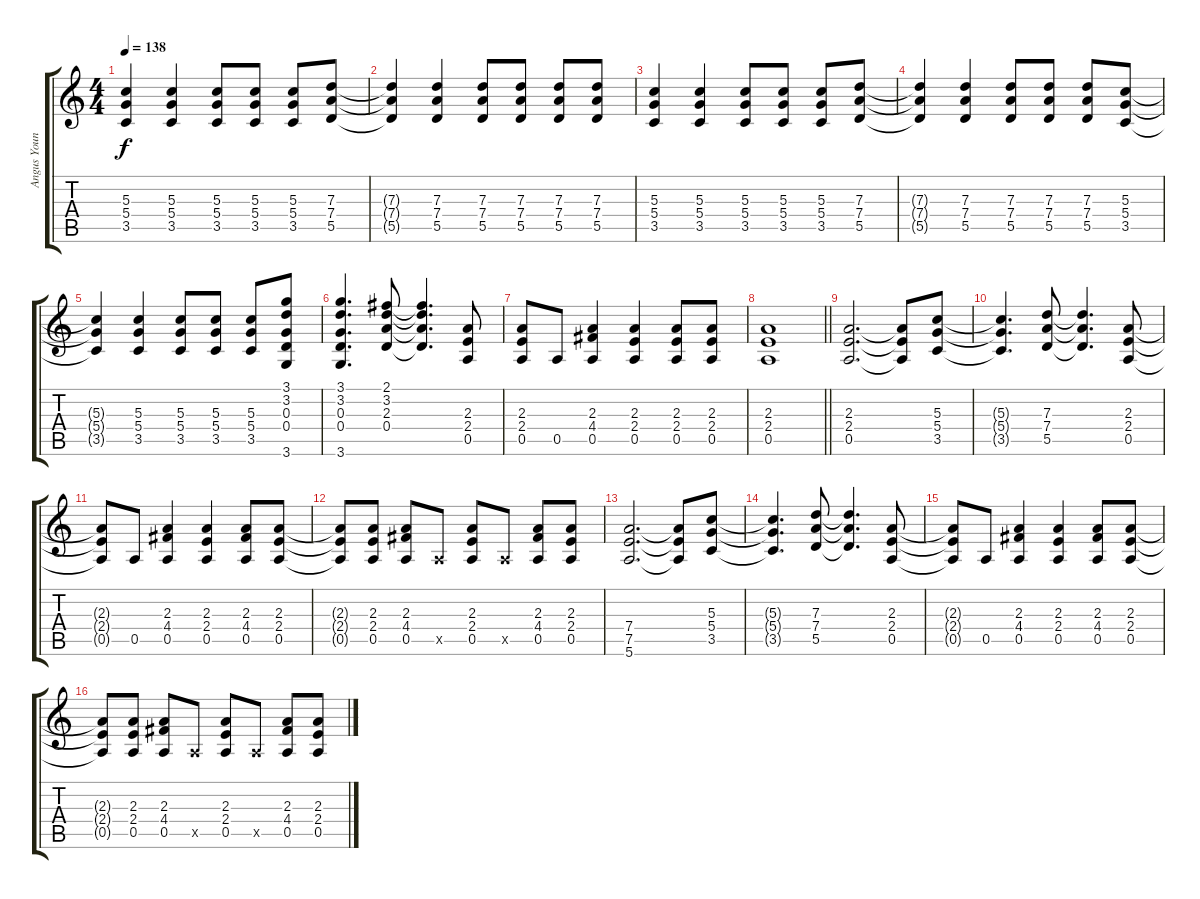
\track ("Angus Young" "Angus Youn") {instrument distortionguitar}
\staff {score tabs}
\tuning (E4 B3 G3 D3 A2 E2) {hide}
\ts (4 4)
\tempo 138
\clef g2
\ks c
(5.3 5.4 3.5).4{dy f} (5.3 5.4 3.5).4 (5.3 5.4 3.5).8 (5.3 5.4 3.5).8 (5.3 5.4 3.5).8 (7.3 7.4 5.5).8 |
(7.3{t} 7.4{t} 5.5{t}).4 (7.3 7.4 5.5).4 (7.3 7.4 5.5).8 (7.3 7.4 5.5).8 (7.3 7.4 5.5).8 (7.3 7.4 5.5).8 |
(5.3 5.4 3.5).4 (5.3 5.4 3.5).4 (5.3 5.4 3.5).8 (5.3 5.4 3.5).8 (5.3 5.4 3.5).8 (7.3 7.4 5.5).8 |
(7.3{t} 7.4{t} 5.5{t}).4 (7.3 7.4 5.5).4 (7.3 7.4 5.5).8 (7.3 7.4 5.5).8 (7.3 7.4 5.5).8 (5.3 5.4 3.5).8 |
(5.3{t} 5.4{t} 3.5{t}).4 (5.3 5.4 3.5).4 (5.3 5.4 3.5).8 (5.3 5.4 3.5).8 (5.3 5.4 3.5).8 (3.1 3.2 0.3 0.4 3.6).8 |
(3.1 3.2 0.3 0.4 3.6).4{d} (2.1 3.2 2.3 0.4).8 (2.1{t} 3.2{t} 2.3{t} 0.4{t}).4{d} (2.3 2.4 0.5).8 |
(2.3 2.4 0.5).8 0.5.8 (2.3 4.4 0.5).4 (2.3 2.4 0.5).4 (2.3 2.4 0.5).8 (2.3 2.4 0.5).8 |
\barLineRight lightlight
(2.3 2.4 0.5).1 |
(2.3 2.4 0.5).2{d} (2.3{t} 2.4{t} 0.5{t}).8 (5.3 5.4 3.5).8 |
(5.3{t} 5.4{t} 3.5{t}).4{d} (7.3 7.4 5.5).8 (7.3{t} 7.4{t} 5.5{t}).4{d} (2.3 2.4 0.5).8 |
(2.3{t} 2.4{t} 0.5{t}).8 0.5.8 (2.3 4.4 0.5).4 (2.3 2.4 0.5).4 (2.3 4.4 0.5).8 (2.3 2.4 0.5).8 |
(2.3{t} 2.4{t} 0.5{t}).8 (2.3 2.4 0.5).8 (2.3 4.4 0.5).8 0.5{x}.8 (2.3 2.4 0.5).8 0.5{x}.8 (2.3 4.4 0.5).8 (2.3 2.4 0.5).8 |
(7.4 7.5 5.6).2{d} (7.4{t} 7.5{t} 5.6{t}).8 (5.3 5.4 3.5).8 |
(5.3{t} 5.4{t} 3.5{t}).4{d} (7.3 7.4 5.5).8 (7.3{t} 7.4{t} 5.5{t}).4{d} (2.3 2.4 0.5).8 |
(2.3{t} 2.4{t} 0.5{t}).8 0.5.8 (2.3 4.4 0.5).4 (2.3 2.4 0.5).4 (2.3 4.4 0.5).8 (2.3 2.4 0.5).8 |
(2.3{t} 2.4{t} 0.5{t}).8 (2.3 2.4 0.5).8 (2.3 4.4 0.5).8 0.5{x}.8 (2.3 2.4 0.5).8 0.5{x}.8 (2.3 4.4 0.5).8 (2.3 2.4 0.5).8
